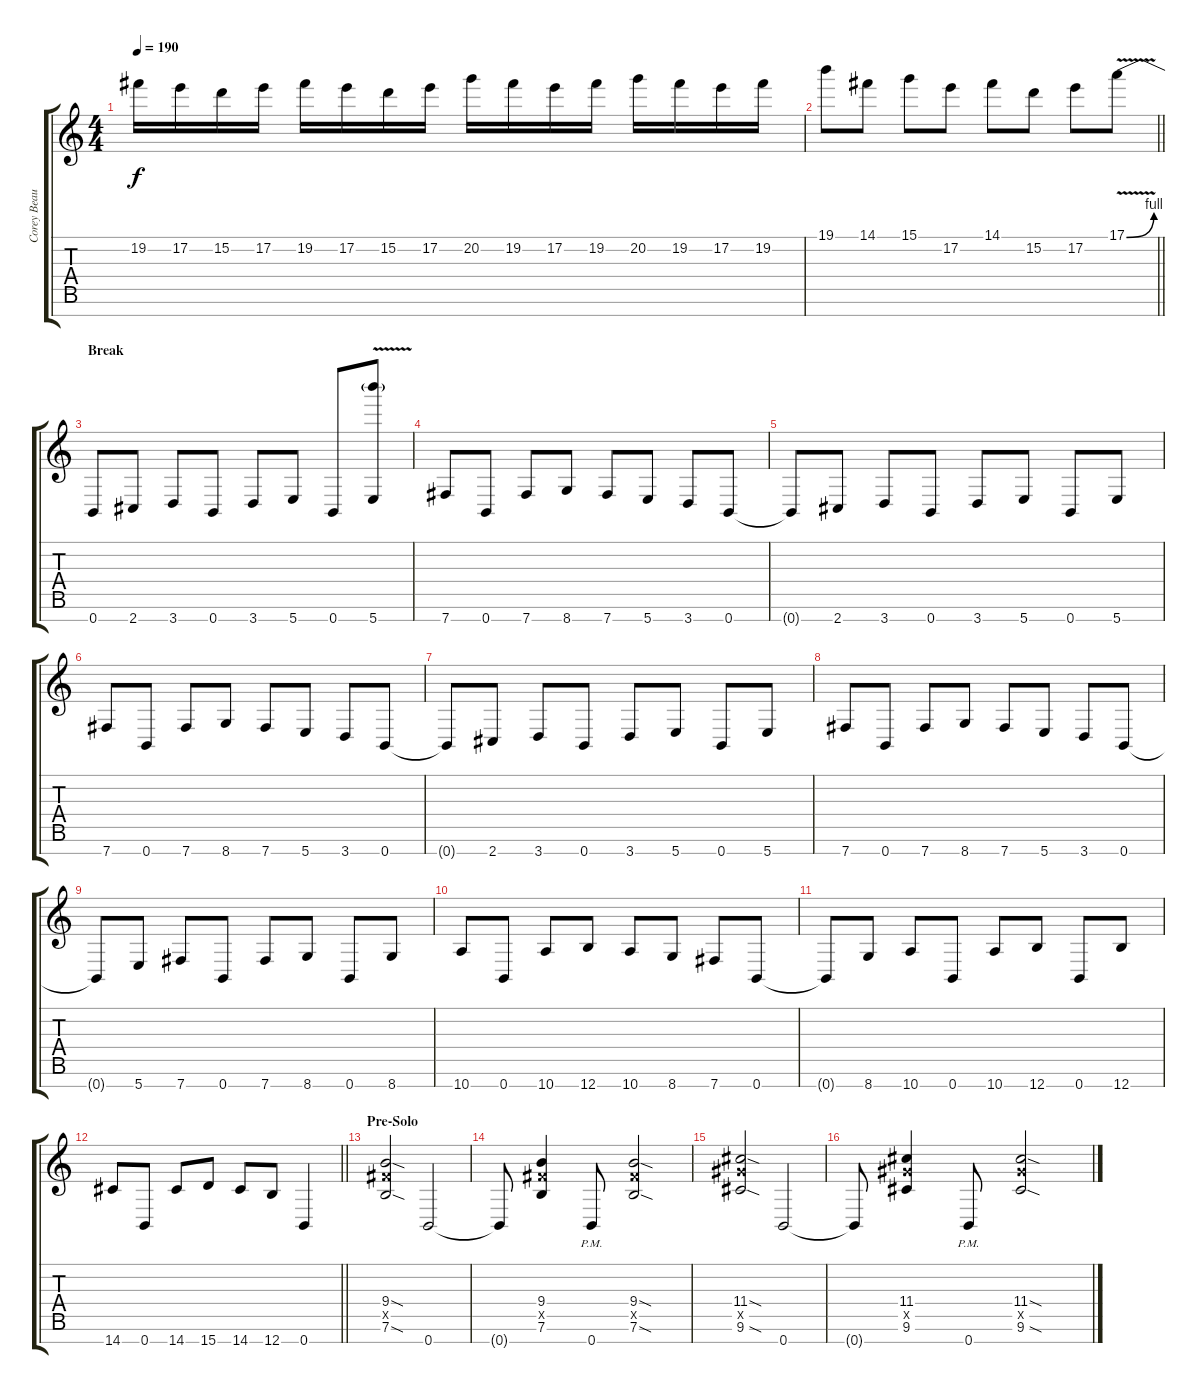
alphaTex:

\track ("Corey Beaulieu" "Corey Beau") {instrument distortionguitar}
\staff {score tabs}
\tuning (E4 B3 G3 D3 A2 E2 B1) {hide}
\ts (4 4)
\tempo 190
\clef g2
\ks c
19.2.16{dy f} 17.2.16 15.2.16 17.2.16 19.2.16 17.2.16 15.2.16 17.2.16 20.2.16 19.2.16 17.2.16 19.2.16 20.2.16 19.2.16 17.2.16 19.2.16 |
\barLineRight lightlight
19.1.8 14.1.8 15.1.8 17.2.8 14.1.8 15.2.8 17.2.8 17.1{be (bend 0 0 60 4) v}.8 |
\section ("" "Break")
0.7.8 2.7.8 3.7.8 0.7.8 3.7.8 5.7.8 0.7.8 (17.1{t} 5.7).8 |
7.7.8 0.7.8 7.7.8 8.7.8 7.7.8 5.7.8 3.7.8 0.7.8 |
0.7{t}.8 2.7.8 3.7.8 0.7.8 3.7.8 5.7.8 0.7.8 5.7.8 |
7.7.8 0.7.8 7.7.8 8.7.8 7.7.8 5.7.8 3.7.8 0.7.8 |
0.7{t}.8 2.7.8 3.7.8 0.7.8 3.7.8 5.7.8 0.7.8 5.7.8 |
7.7.8 0.7.8 7.7.8 8.7.8 7.7.8 5.7.8 3.7.8 0.7.8 |
0.7{t}.8 5.7.8 7.7.8 0.7.8 7.7.8 8.7.8 0.7.8 8.7.8 |
10.7.8 0.7.8 10.7.8 12.7.8 10.7.8 8.7.8 7.7.8 0.7.8 |
0.7{t}.8 8.7.8 10.7.8 0.7.8 10.7.8 12.7.8 0.7.8 12.7.8 |
\barLineRight lightlight
14.7.8 0.7.8 14.7.8 15.7.8 14.7.8 12.7.8 0.7.4 |
\section ("" "Pre-Solo")
(9.4{sod} 9.5{x} 7.6{sod}).2 0.7.2 |
0.7{t}.8 (9.4 9.5{x} 7.6).4 0.7{pm}.8 (9.4{sod} 9.5{x} 7.6{sod}).2 |
(11.4{sod} 11.5{x} 9.6{sod}).2 0.7.2 |
0.7{t}.8 (11.4 11.5{x} 9.6).4 0.7{pm}.8 (11.4{sod} 11.5{x} 9.6{sod}).2
